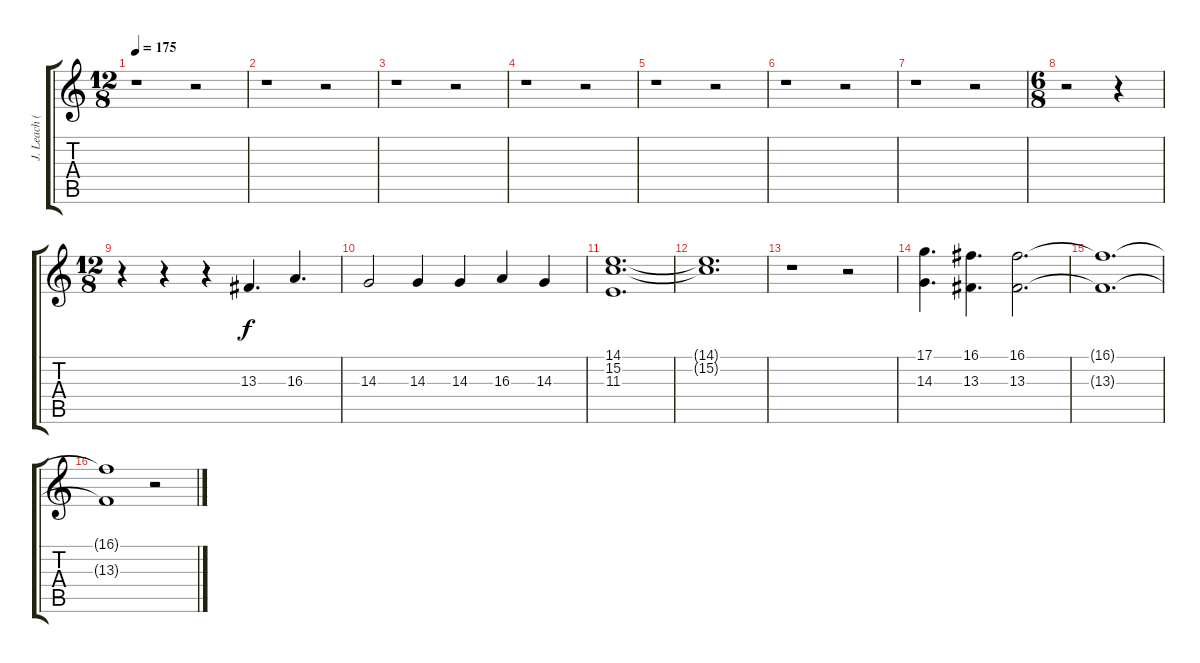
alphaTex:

\track ("J. Leach (Clean Vocals)" "J. Leach (") {instrument cello}
\staff {score tabs}
\tuning (D4 A3 F3 C3 G2 C2) {hide}
\ts (12 8)
\tempo 175
\clef g2
\ks c
r.1{dy f} r.2 |
r.1 r.2 |
r.1 r.2 |
r.1 r.2 |
r.1 r.2 |
r.1 r.2 |
r.1 r.2 |
\ts (6 8)
r.2 r.4 |
\ts (12 8)
r.4 r.4 r.4 13.3.4{d} 16.3.4{d} |
14.3.2 14.3.4 14.3.4 16.3.4 14.3.4 |
(14.1 15.2 11.3).1{d} |
(14.1{t} 15.2{t}).1{d} |
r.1 r.2 |
(17.1 14.3).4{d} (16.1 13.3).4{d} (16.1 13.3).2{d} |
(16.1{t} 13.3{t}).1{d} |
(16.1{t} 13.3{t}).1 r.2
